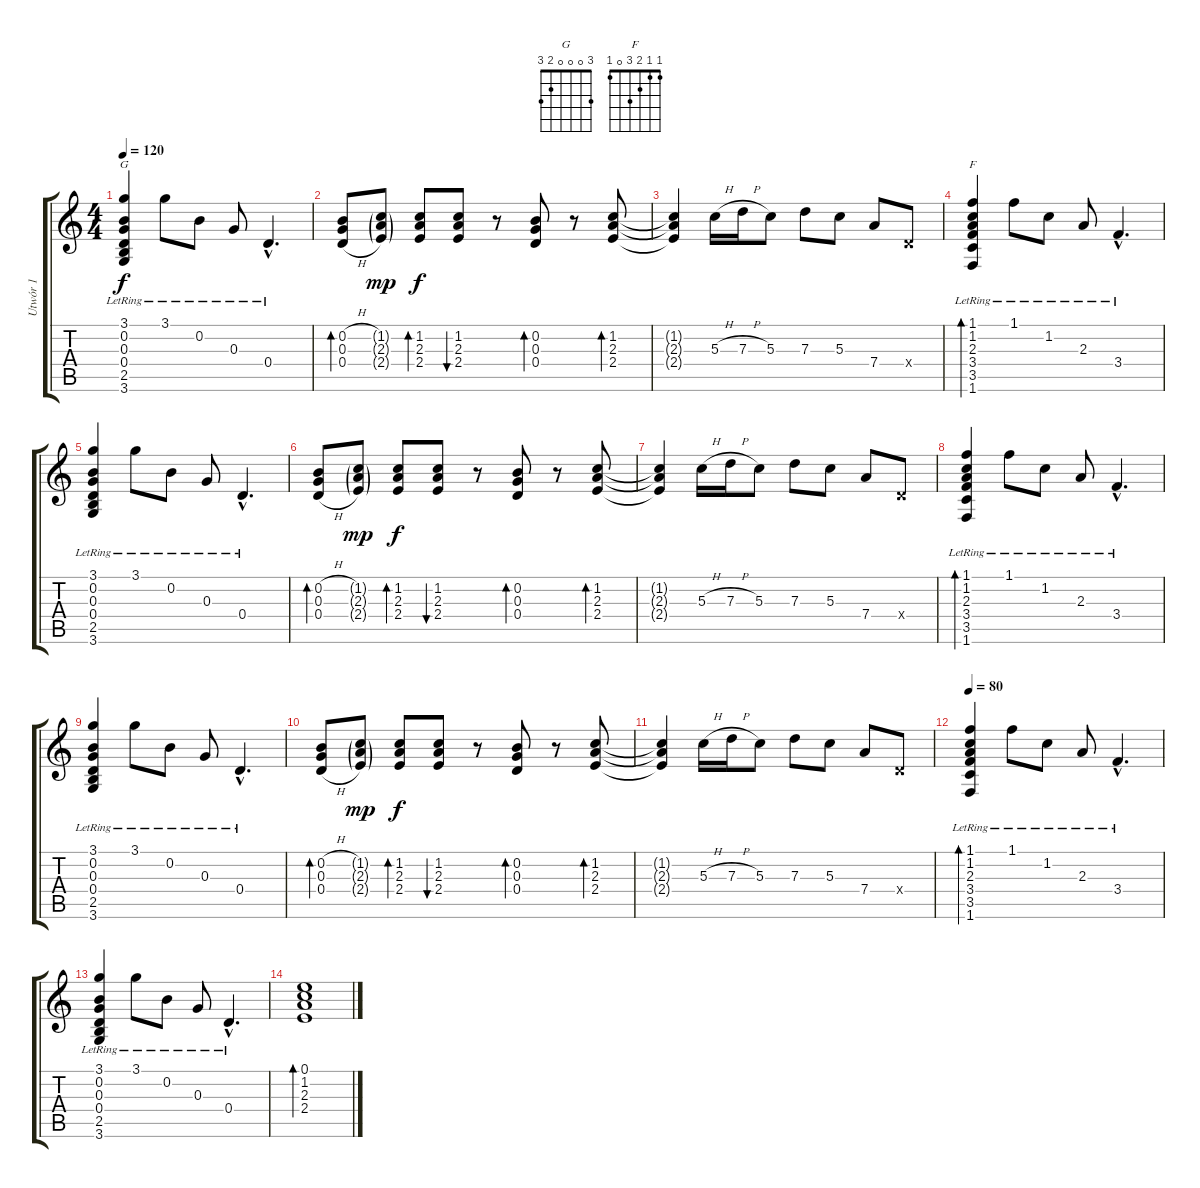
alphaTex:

\track ("Utwór 1" "Utwór 1") {instrument acousticguitarsteel}
\staff {score tabs}
\tuning (E4 B3 G3 D3 A2 E2) {hide}
\chord ("G" 3 0 0 0 2 3)
\chord ("F" 1 1 2 3 0 1)
\ts (4 4)
\tempo 120
\clef g2
\ks c
(3.1{lr} 0.2{lr} 0.3{lr} 0.4{lr} 2.5{lr} 3.6{lr}).4{ch "G" dy f} 3.1{lr}.8 0.2{lr}.8 0.3{lr}.8 0.4{hac lr}.4{d} |
(0.2{h} 0.3{h} 0.4{h}).8{bd 30} (1.2{g} 2.3{g} 2.4{g}).8{dy mp} (1.2 2.3 2.4).8{bd 30 dy f} (1.2 2.3 2.4).8{bu 30} r.8 (0.2 0.3 0.4).8{bd 30} r.8 (1.2 2.3 2.4).8{bd 30} |
(1.2{t} 2.3{t} 2.4{t}).4 5.3{h}.16 7.3{h}.16 5.3.8 7.3.8 5.3.8 7.4.8 0.4{x}.8 |
(1.1{lr} 1.2{lr} 2.3{lr} 3.4{lr} 3.5{lr} 1.6{lr}).4{bd 60 ch "F"} 1.1{lr}.8 1.2{lr}.8 2.3{lr}.8 3.4{hac lr}.4{d} |
(3.1{lr} 0.2{lr} 0.3{lr} 0.4{lr} 2.5{lr} 3.6{lr}).4 3.1{lr}.8 0.2{lr}.8 0.3{lr}.8 0.4{hac lr}.4{d} |
(0.2{h} 0.3{h} 0.4{h}).8{bd 30} (1.2{g} 2.3{g} 2.4{g}).8{dy mp} (1.2 2.3 2.4).8{bd 30 dy f} (1.2 2.3 2.4).8{bu 30} r.8 (0.2 0.3 0.4).8{bd 30} r.8 (1.2 2.3 2.4).8{bd 30} |
(1.2{t} 2.3{t} 2.4{t}).4 5.3{h}.16 7.3{h}.16 5.3.8 7.3.8 5.3.8 7.4.8 0.4{x}.8 |
(1.1{lr} 1.2{lr} 2.3{lr} 3.4{lr} 3.5{lr} 1.6{lr}).4{bd 60} 1.1{lr}.8 1.2{lr}.8 2.3{lr}.8 3.4{hac lr}.4{d} |
(3.1{lr} 0.2{lr} 0.3{lr} 0.4{lr} 2.5{lr} 3.6{lr}).4 3.1{lr}.8 0.2{lr}.8 0.3{lr}.8 0.4{hac lr}.4{d} |
(0.2{h} 0.3{h} 0.4{h}).8{bd 30} (1.2{g} 2.3{g} 2.4{g}).8{dy mp} (1.2 2.3 2.4).8{bd 30 dy f} (1.2 2.3 2.4).8{bu 30} r.8 (0.2 0.3 0.4).8{bd 30} r.8 (1.2 2.3 2.4).8{bd 30} |
(1.2{t} 2.3{t} 2.4{t}).4 5.3{h}.16 7.3{h}.16 5.3.8 7.3.8 5.3.8 7.4.8 0.4{x}.8 |
\tempo 80
(1.1{lr} 1.2{lr} 2.3{lr} 3.4{lr} 3.5{lr} 1.6{lr}).4{bd 60} 1.1{lr}.8 1.2{lr}.8 2.3{lr}.8 3.4{hac lr}.4{d} |
(3.1{lr} 0.2{lr} 0.3{lr} 0.4{lr} 2.5{lr} 3.6{lr}).4 3.1{lr}.8 0.2{lr}.8 0.3{lr}.8 0.4{hac lr}.4{d} |
(0.1 1.2 2.3 2.4).1{bd 240}
